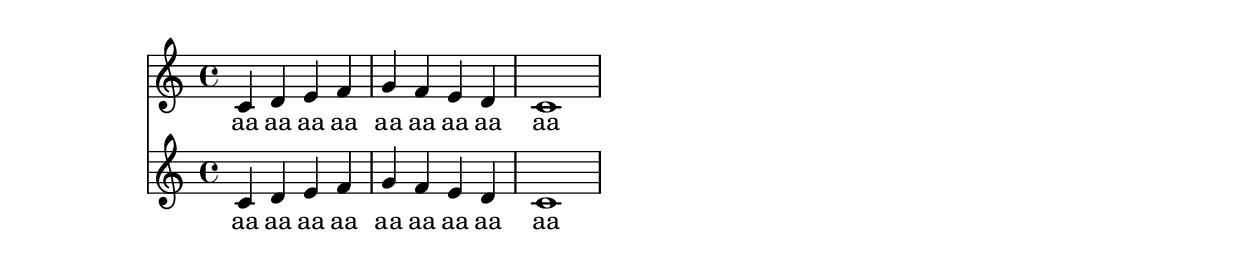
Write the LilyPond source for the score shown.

%% Do not edit this file; it is auto-generated from LSR http://lsr.dsi.unimi.it
%% This file is in the public domain.
\version "2.11.46"

\header {
  lsrtags = "text, vocal-music, spacing"

  texidoc = "
This snippet shows you how to bring the lyrics line closer to the
staff.

"
  doctitle = "Adjusting lyrics vertical spacing"
} % begin verbatim
% Default layout:
<<
  \new Staff \new Voice = melody \relative c '{ c4 d e f g f e d c1 }
  \new Lyrics \lyricsto melody { aa aa aa aa aa aa aa aa aa }

% Reducing the minimum space below the staff and above the lyrics:
  \new Staff \with {
    \override VerticalAxisGroup #'minimum-Y-extent = #'(-1 . 4) }
  \new Voice = melody \relative c' { c4 d e f g f e d c1 }
  \new Lyrics \with {
    \override VerticalAxisGroup #'minimum-Y-extent = #'(-1.2 . 1) }
  \lyricsto melody { aa aa aa aa aa aa aa aa aa }
>>
